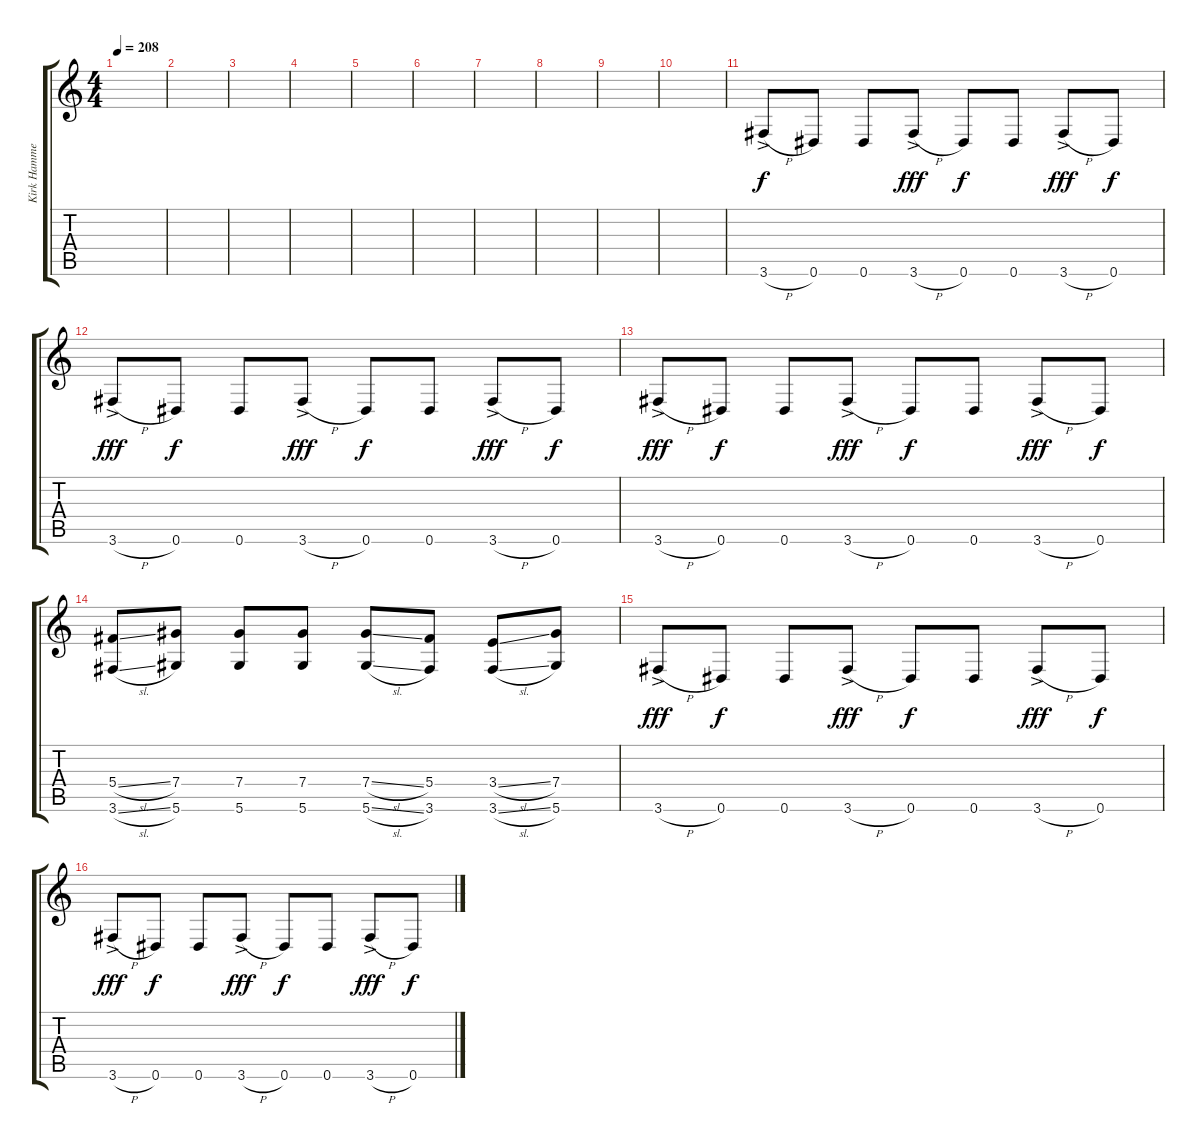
\track ("Kirk Hammett (Guitar)" "Kirk Hamme") {instrument distortionguitar}
\staff {score tabs}
\tuning (Eb4 Bb3 Gb3 Db3 Ab2 Eb2) {hide}
\ts (4 4)
\tempo 208
\clef g2
\ks c
|
|
|
|
|
|
|
|
|
|
3.6{h ac}.8 0.6.8{dy f} 0.6.8 3.6{h ac}.8{dy fff} 0.6.8{dy f} 0.6.8 3.6{h ac}.8{dy fff} 0.6.8{dy f} |
3.6{h ac}.8{dy fff} 0.6.8{dy f} 0.6.8 3.6{h ac}.8{dy fff} 0.6.8{dy f} 0.6.8 3.6{h ac}.8{dy fff} 0.6.8{dy f} |
3.6{h ac}.8{dy fff} 0.6.8{dy f} 0.6.8 3.6{h ac}.8{dy fff} 0.6.8{dy f} 0.6.8 3.6{h ac}.8{dy fff} 0.6.8{dy f} |
(5.4{sl} 3.6{sl}).8 (7.4 5.6).8 (7.4 5.6).8 (7.4 5.6).8 (7.4{sl} 5.6{sl}).8 (5.4 3.6).8 (3.4{sl} 3.6{sl}).8 (7.4 5.6).8 |
3.6{h ac}.8{dy fff} 0.6.8{dy f} 0.6.8 3.6{h ac}.8{dy fff} 0.6.8{dy f} 0.6.8 3.6{h ac}.8{dy fff} 0.6.8{dy f} |
3.6{h ac}.8{dy fff} 0.6.8{dy f} 0.6.8 3.6{h ac}.8{dy fff} 0.6.8{dy f} 0.6.8 3.6{h ac}.8{dy fff} 0.6.8{dy f}
